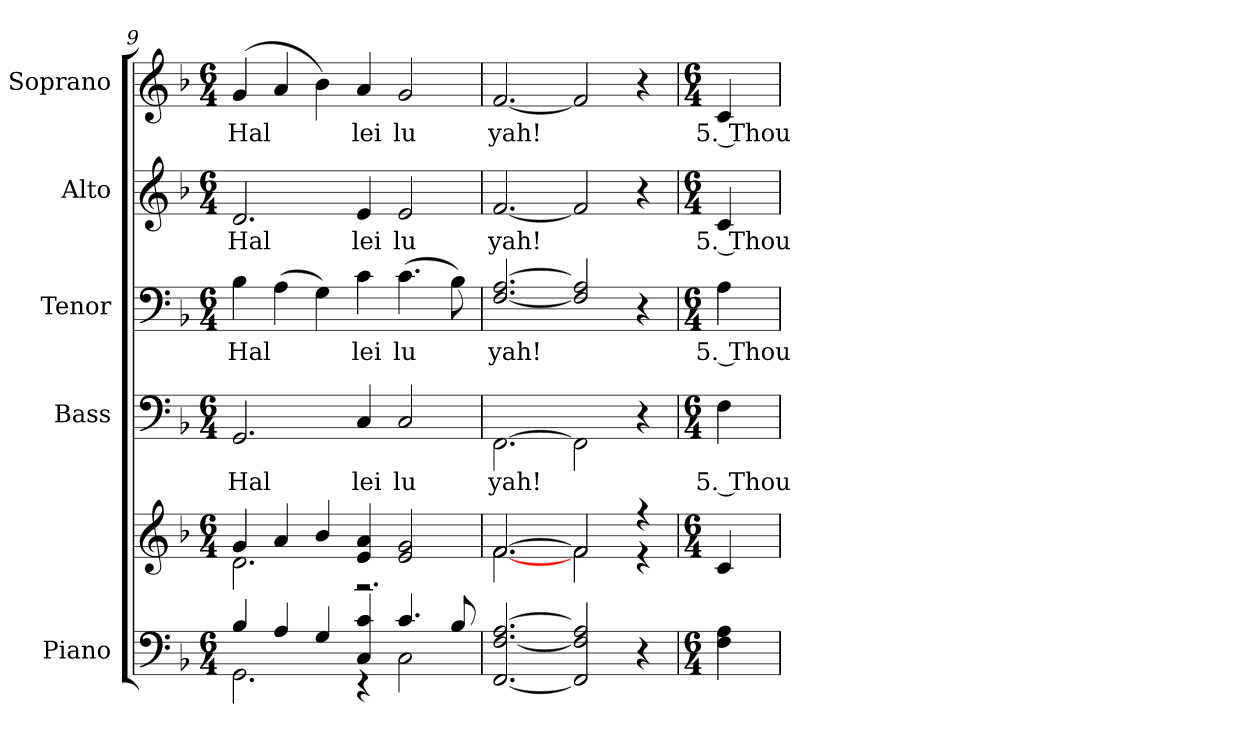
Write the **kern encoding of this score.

**kern	**kern	**kern	**text	**kern	**text	**kern	**text	**kern	**text
*part5	*part5	*part4	*part4	*part3	*part3	*part2	*part2	*part1	*part1
*staff6	*staff5	*staff4	*staff4	*staff3	*staff3	*staff2	*staff2	*staff1	*staff1
*I"Piano	*	*I"Bass	*	*I"Tenor	*	*I"Alto	*	*I"Soprano	*
*I'Pno.	*	*I'B.	*	*I'T.	*	*I'A.	*	*I'S.	*
!!LO:LB:g=z
*clefF4	*clefG2	*clefF4	*	*clefF4	*	*clefG2	*	*clefG2	*
*k[b-]	*k[b-]	*k[b-]	*	*k[b-]	*	*k[b-]	*	*k[b-]	*
*F:	*F:	*F:	*	*F:	*	*F:	*	*F:	*
*M6/4	*M6/4	*M6/4	*	*M6/4	*	*M6/4	*	*M6/4	*
=9	=9	=9	=9	=9	=9	=9	=9	=9	=9
*^	*^	*	*	*	*	*	*	*	*
!	!	!	!	!	!LO:LY:b:color=#000000	!	!	!	!	!	!
!	!	!	!	!	!	!	!LO:LY:b:color=#000000	!	!	!	!
!	!	!	!	!	!	!	!	!	!LO:LY:b:color=#000000	!	!
!	!	!	!	!	!	!	!	!	!	!	!LO:LY:b:color=#000000
4B-i/	2.GGi\	4gi/	2.di\	2.GGi/	Hal	4B-i\	Hal	2.di/	Hal	(4gi/	Hal
4Ai/	.	4ai/	.	.	.	(4Ai\	.	.	.	4ai/	.
4Gi/	.	4b-i/	.	.	.	4Gi\)	.	.	.	4b-i\)	.
!	!	!	!	!	!LO:LY:b:color=#000000	!	!	!	!	!	!
!	!	!	!	!	!	!	!LO:LY:b:color=#000000	!	!	!	!
!	!	!	!	!	!	!	!	!	!LO:LY:b:color=#000000	!	!
!	!	!	!	!	!	!	!	!	!	!	!LO:LY:b:color=#000000
4Ci/ 4ci	4r	4ei/ 4ai	2.r	4Ci/	lei	4ci\	lei	4ei/	lei	4ai/	lei
!	!	!	!	!	!LO:LY:b:color=#000000	!	!	!	!	!	!
!	!	!	!	!	!	!	!LO:LY:b:color=#000000	!	!	!	!
!	!	!	!	!	!	!	!	!	!LO:LY:b:color=#000000	!	!
!	!	!	!	!	!	!	!	!	!	!	!LO:LY:b:color=#000000
4.ci/	2Ci\	2ei/ 2gi	.	2Ci/	lu	(4.ci\	lu	2ei/	lu	2gi/	lu
8B-i/	.	.	.	.	.	8B-i\)	.	.	.	.	.
*v	*v	*	*	*	*	*	*	*	*	*	*
=10	=10	=10	=10	=10	=10	=10	=10	=10	=10	=10
!	!	!	!	!LO:LY:b:color=#000000	!	!	!	!	!	!
!	!	!	!	!	!	!LO:LY:b:color=#000000	!	!	!	!
!	!	!	!	!	!	!	!	!LO:LY:b:color=#000000	!	!
!	!	!	!	!	!	!	!	!	!	!LO:LY:b:color=#000000
[<2.FFi/ [<2.Fi [>2.Ai	[>2.fi/	[<2.fi\	[>2.FFi\	yah!	[<2.Fi/ [>2.Ai	yah!	[<2.fi/	yah!	[<2.fi/	yah!
2FFi/] 2Fi] 2Ai]	2fi/]	2fi\	2FFi\]	.	2Fi/] 2Ai]	.	2fi/]	.	2fi/]	.
4r	4r	4r	4r	.	4r	.	4r	.	4r	.
*	*v	*v	*	*	*	*	*	*	*	*
!!LO:PB:g=z
=	=	=	=	=	=	=	=	=	=
*M6/4	*M6/4	*M6/4	*	*M6/4	*	*M6/4	*	*M6/4	*
*	*^	*	*	*	*	*	*	*	*
!	!	!	!	!LO:LY:b:color=#000000	!	!	!	!	!	!
*	*v	*v	*	*	*	*	*	*	*	*
*	*^	*	*	*	*	*	*	*	*
!	!	!	!	!	!	!LO:LY:b:color=#000000	!	!	!	!
*	*v	*v	*	*	*	*	*	*	*	*
*	*^	*	*	*	*	*	*	*	*
!	!	!	!	!	!	!	!	!LO:LY:b:color=#000000	!	!
*	*v	*v	*	*	*	*	*	*	*	*
*	*^	*	*	*	*	*	*	*	*
!	!	!	!	!	!	!	!	!	!	!LO:LY:b:color=#000000
*	*v	*v	*	*	*	*	*	*	*	*
4Fi\ 4Ai	4ci/	4Fi\	5. Thou	4Ai\	5. Thou	4ci/	5. Thou	4ci/	5. Thou
=	=	=	=	=	=	=	=	=	=
*-	*-	*-	*-	*-	*-	*-	*-	*-	*-
